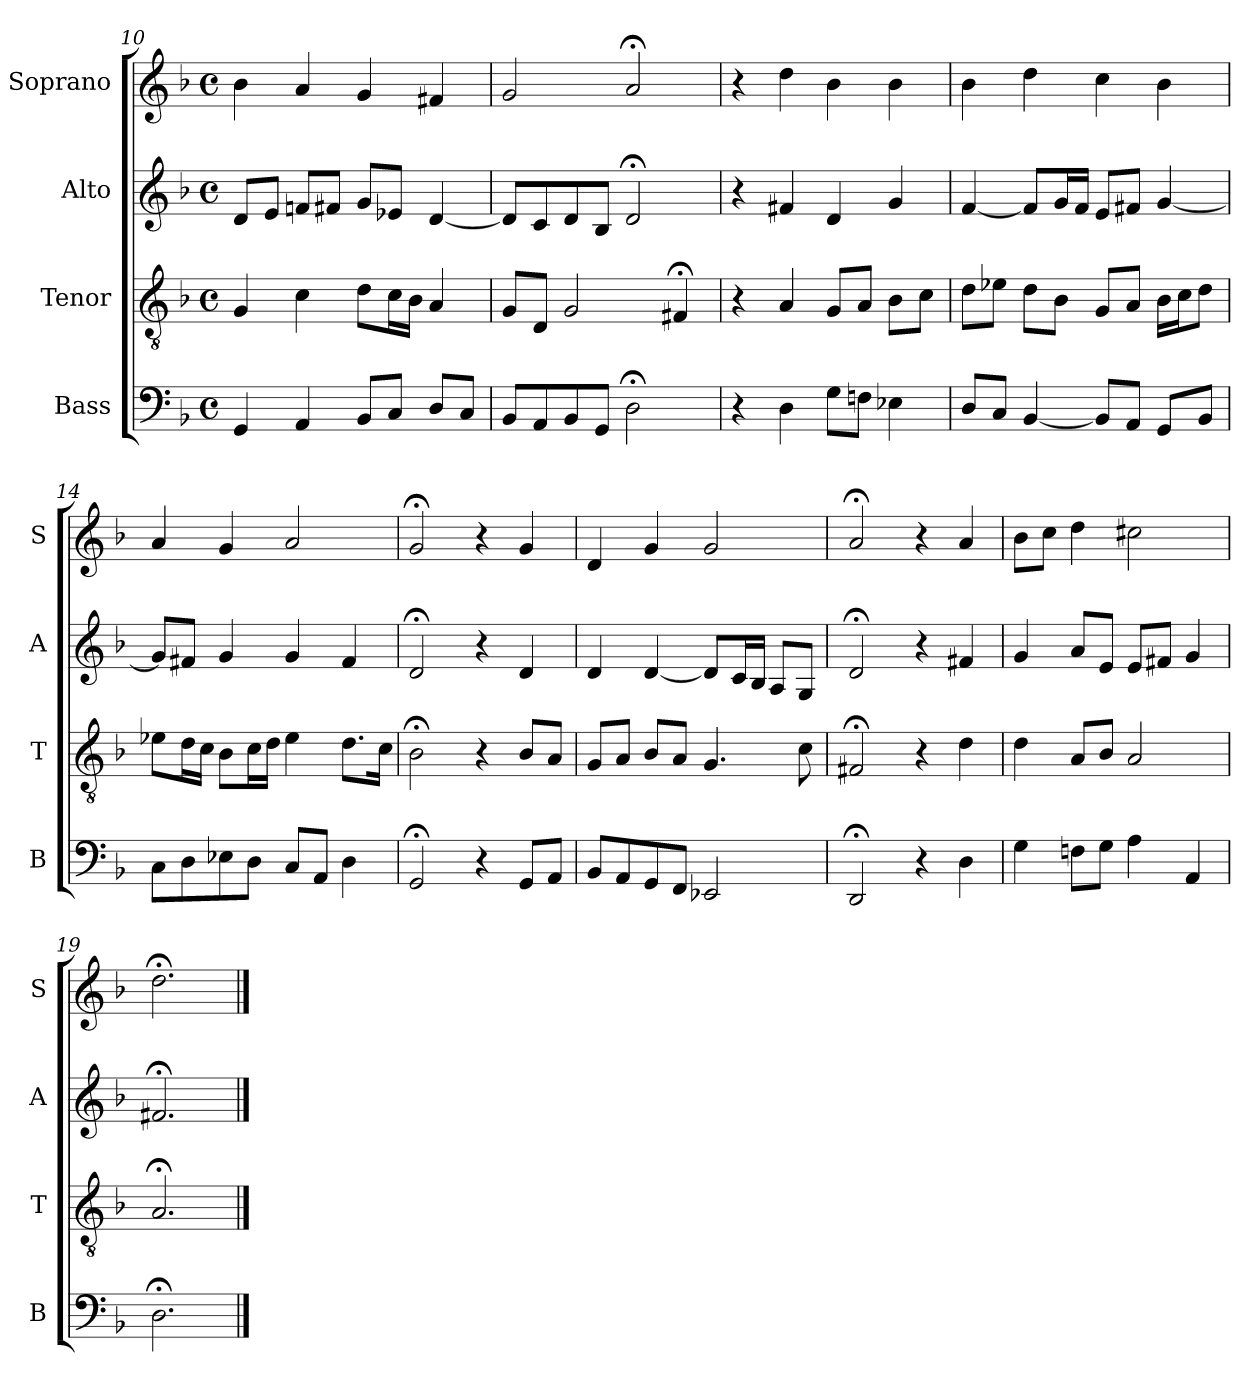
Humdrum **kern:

**kern	**kern	**kern	**kern
*part4	*part3	*part2	*part1
*staff4	*staff3	*staff2	*staff1
*I"Bass	*I"Tenor	*I"Alto	*I"Soprano
*I'B	*I'T	*I'A	*I'S
*clefF4	*clefGv2	*clefG2	*clefG2
*k[b-]	*k[b-]	*k[b-]	*k[b-]
*d:	*d:	*d:	*d:
*M4/4	*M4/4	*M4/4	*M4/4
*met(c)	*met(c)	*met(c)	*met(c)
=10	=10	=10	=10
4GG	4G	8dL	4b-
.	.	8eJ	.
4AA	4c	8fnL	4a
.	.	8f#XJ	.
8BB-L	8dL	8gL	4g
8CJ	16cL	8e-XJ	.
.	16B-JJ	.	.
8DL	4A	[4d	4f#X
8CJ	.	.	.
=11	=11	=11	=11
8BB-L	8GL	8dL]	2gi
8AA	8DJ	8c	.
8BB-	2G	8d	.
8GGJ	.	8B-iJ	.
2D;<	.	2d;<i	2a;<i
.	4F#X;<	.	.
=12	=12	=12	=12
4r	4r	4r	4r
4D	4A	4f#X	4dd
8GL	8GL	4d	4b-
8FnJ	8AJ	.	.
4E-X	8B-L	4g	4b-
.	8cJ	.	.
=13	=13	=13	=13
8DL	8dL	[4f	4b-
8CJ	8e-XJ	.	.
[4BB-	8dL	8fL]	4dd
.	8B-J	16gL	.
.	.	16fJJ	.
8BB-L]	8GL	8eL	4cc
8AAJ	8AJ	8f#XJ	.
8GGL	16B-LL	[4g	4b-
.	16cJ	.	.
8BB-J	8dJ	.	.
=14	=14	=14	=14
8CL	8e-XL	8gL]	4a
8D	16dL	8f#XJ	.
.	16cJJ	.	.
8E-X	8B-L	4g	4g
8DJ	16cL	.	.
.	16dJJ	.	.
8CL	4e-	4g	2a
8AAJ	.	.	.
4D	8.dL	4f#	.
.	16cJk	.	.
=15	=15	=15	=15
2GG;<	2B-;<	2d;<	2g;<
4r	4r	4r	4r
8GGL	8B-L	4d	4g
8AAJ	8AJ	.	.
=16	=16	=16	=16
8BB-L	8GL	4d	4d
8AA	8AJ	.	.
8GG	8B-L	[4d	4g
8FFJ	8AJ	.	.
2EE-X	4.G	8dL]	2g
.	.	16cL	.
.	.	16B-JJ	.
.	.	8AL	.
.	8c	8GJ	.
=17	=17	=17	=17
2DD;<	2F#X;<	2d;<	2a;<
4r	4r	4r	4r
4D	4d	4f#X	4a
=18	=18	=18	=18
4G	4d	4g	8b-L
.	.	.	8ccJ
8FnL	8AL	8aL	4dd
8GJ	8B-J	8eJ	.
4A	2A	8eL	2cc#X
.	.	8f#XJ	.
4AA	.	4g	.
=19	=19	=19	=19
2.D;<	2.A;<	2.f#X;<	2.dd;<
==	==	==	==
*-	*-	*-	*-
